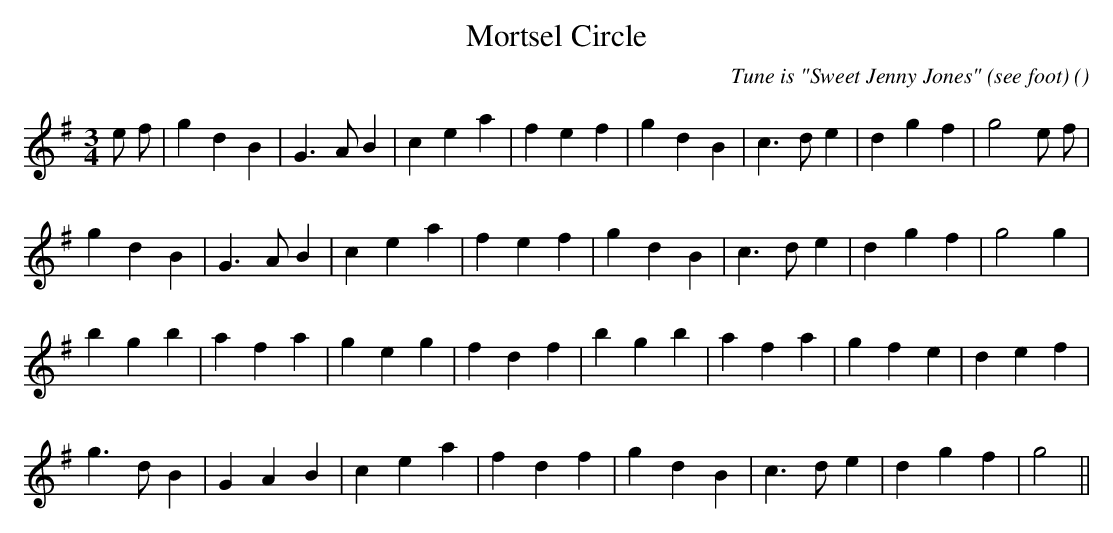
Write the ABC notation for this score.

X:1
T: Mortsel Circle
C:Tune is "Sweet Jenny Jones" (see foot)
O:
M:3/4
K:G
K:G
M:3/4
L:1/16
e2 f2 |g4 d4 B4 |G6 A2 B4 |c4 e4 a4 |f4 e4 f4 |g4 d4 B4 |c6 d2 e4 |d4 g4 f4 |g8 e2 f2 |
g4 d4 B4 |G6 A2 B4 |c4 e4 a4 |f4 e4 f4 |g4 d4 B4 |c6 d2 e4 |d4 g4 f4 |g8 g4 |
b4 g4 b4 |a4 f4 a4 |g4 e4 g4 |f4 d4 f4 |b4 g4 b4 |a4 f4 a4 |g4 f4 e4 |d4 e4 f4 |
g6 d2 B4 |G4 A4 B4 |c4 e4 a4 |f4 d4 f4 |g4 d4 B4 |c6 d2 e4 |d4 g4 f4 |g8 ||
